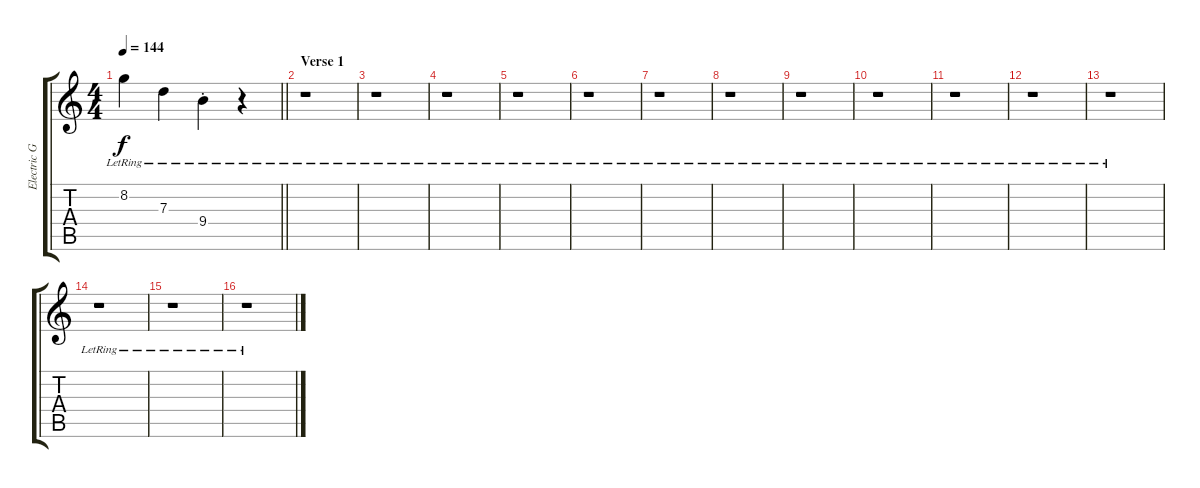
\track ("Electric Guitar I" "Electric G") {instrument electricguitarjazz}
\staff {score tabs}
\tuning (E4 B3 G3 D3 A2 E2) {hide}
\ts (4 4)
\tempo 144
\clef g2
\barLineRight lightlight
\ks c
8.2{lr}.4{dy f} 7.3{lr}.4 9.4{st lr}.4 r.4 |
\section ("" "Verse 1")
r.1 |
r.1 |
r.1 |
r.1 |
r.1 |
r.1 |
r.1 |
r.1 |
r.1 |
r.1 |
r.1 |
r.1 |
r.1 |
r.1 |
r.1
